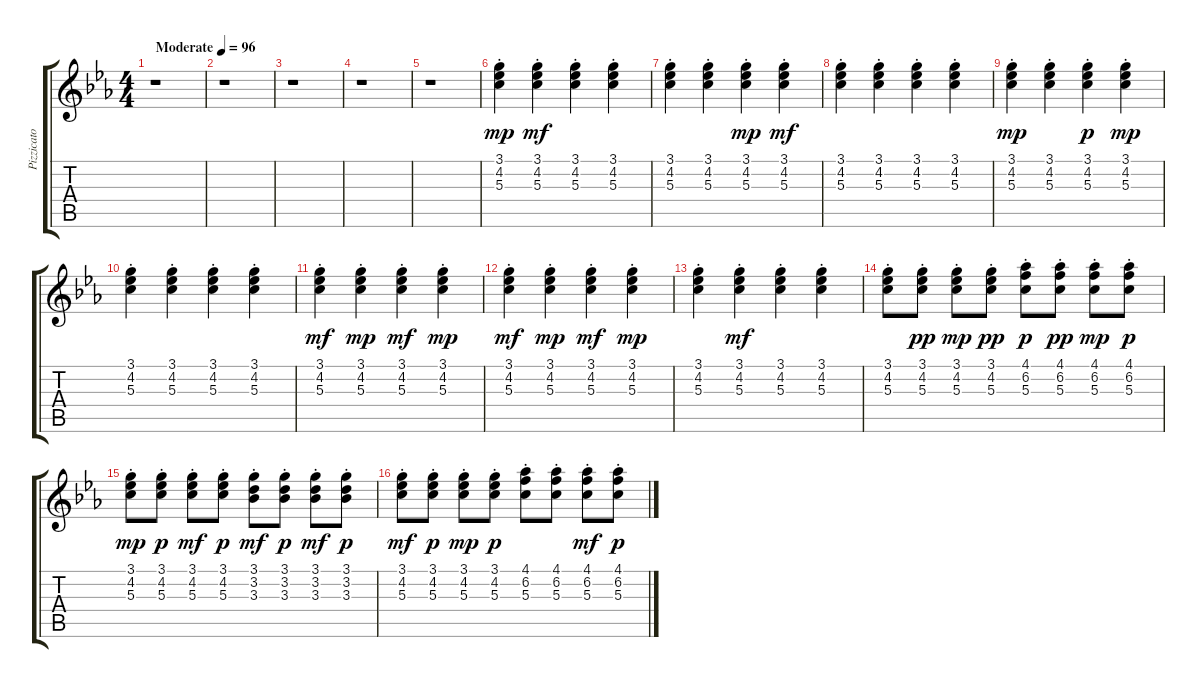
\track ("Pizzicato" "Pizzicato") {instrument acousticguitarnylon}
\staff {score tabs}
\tuning (E4 B3 G3 D3 A2 E2) {hide}
\ts (4 4)
\tempo (96 "Moderate")
\clef g2
\ks eb
r.1{dy mp instrument acousticguitarnylon} |
r.1 |
r.1 |
r.1 |
r.1 |
(3.1{st} 4.2{st} 5.3{st}).4 (3.1{st} 4.2{st} 5.3{st}).4{dy mf} (3.1{st} 4.2{st} 5.3{st}).4 (3.1{st} 4.2{st} 5.3{st}).4 |
(3.1{st} 4.2{st} 5.3{st}).4 (3.1{st} 4.2{st} 5.3{st}).4 (3.1{st} 4.2{st} 5.3{st}).4{dy mp} (3.1{st} 4.2{st} 5.3{st}).4{dy mf} |
(3.1{st} 4.2{st} 5.3{st}).4 (3.1{st} 4.2{st} 5.3{st}).4 (3.1{st} 4.2{st} 5.3{st}).4 (3.1{st} 4.2{st} 5.3{st}).4 |
(3.1{st} 4.2{st} 5.3{st}).4{dy mp} (3.1{st} 4.2{st} 5.3{st}).4 (3.1{st} 4.2{st} 5.3{st}).4{dy p} (3.1{st} 4.2{st} 5.3{st}).4{dy mp} |
(3.1{st} 4.2{st} 5.3{st}).4 (3.1{st} 4.2{st} 5.3{st}).4 (3.1{st} 4.2{st} 5.3{st}).4 (3.1{st} 4.2{st} 5.3{st}).4 |
(3.1{st} 4.2{st} 5.3{st}).4{dy mf} (3.1{st} 4.2{st} 5.3{st}).4{dy mp} (3.1{st} 4.2{st} 5.3{st}).4{dy mf} (3.1{st} 4.2{st} 5.3{st}).4{dy mp} |
(3.1{st} 4.2{st} 5.3{st}).4{dy mf} (3.1{st} 4.2{st} 5.3{st}).4{dy mp} (3.1{st} 4.2{st} 5.3{st}).4{dy mf} (3.1{st} 4.2{st} 5.3{st}).4{dy mp} |
(3.1{st} 4.2{st} 5.3{st}).4 (3.1{st} 4.2{st} 5.3{st}).4{dy mf} (3.1{st} 4.2{st} 5.3{st}).4 (3.1{st} 4.2{st} 5.3{st}).4 |
(3.1{st} 4.2{st} 5.3{st}).8 (3.1{st} 4.2{st} 5.3{st}).8{dy pp} (3.1{st} 4.2{st} 5.3{st}).8{dy mp} (3.1{st} 4.2{st} 5.3{st}).8{dy pp} (4.1{st} 6.2{st} 5.3{st}).8{dy p} (4.1{st} 6.2{st} 5.3{st}).8{dy pp} (4.1{st} 6.2{st} 5.3{st}).8{dy mp} (4.1{st} 6.2{st} 5.3{st}).8{dy p} |
(3.1{st} 4.2{st} 5.3{st}).8{dy mp} (3.1{st} 4.2{st} 5.3{st}).8{dy p} (3.1{st} 4.2{st} 5.3{st}).8{dy mf} (3.1{st} 4.2{st} 5.3{st}).8{dy p} (3.1{st} 3.2{st} 3.3{st}).8{dy mf} (3.1{st} 3.2{st} 3.3{st}).8{dy p} (3.1{st} 3.2{st} 3.3{st}).8{dy mf} (3.1{st} 3.2{st} 3.3{st}).8{dy p} |
(3.1{st} 4.2{st} 5.3{st}).8{dy mf} (3.1{st} 4.2{st} 5.3{st}).8{dy p} (3.1{st} 4.2{st} 5.3{st}).8{dy mp} (3.1{st} 4.2{st} 5.3{st}).8{dy p} (4.1{st} 6.2{st} 5.3{st}).8 (4.1{st} 6.2{st} 5.3{st}).8 (4.1{st} 6.2{st} 5.3{st}).8{dy mf} (4.1{st} 6.2{st} 5.3{st}).8{dy p}
